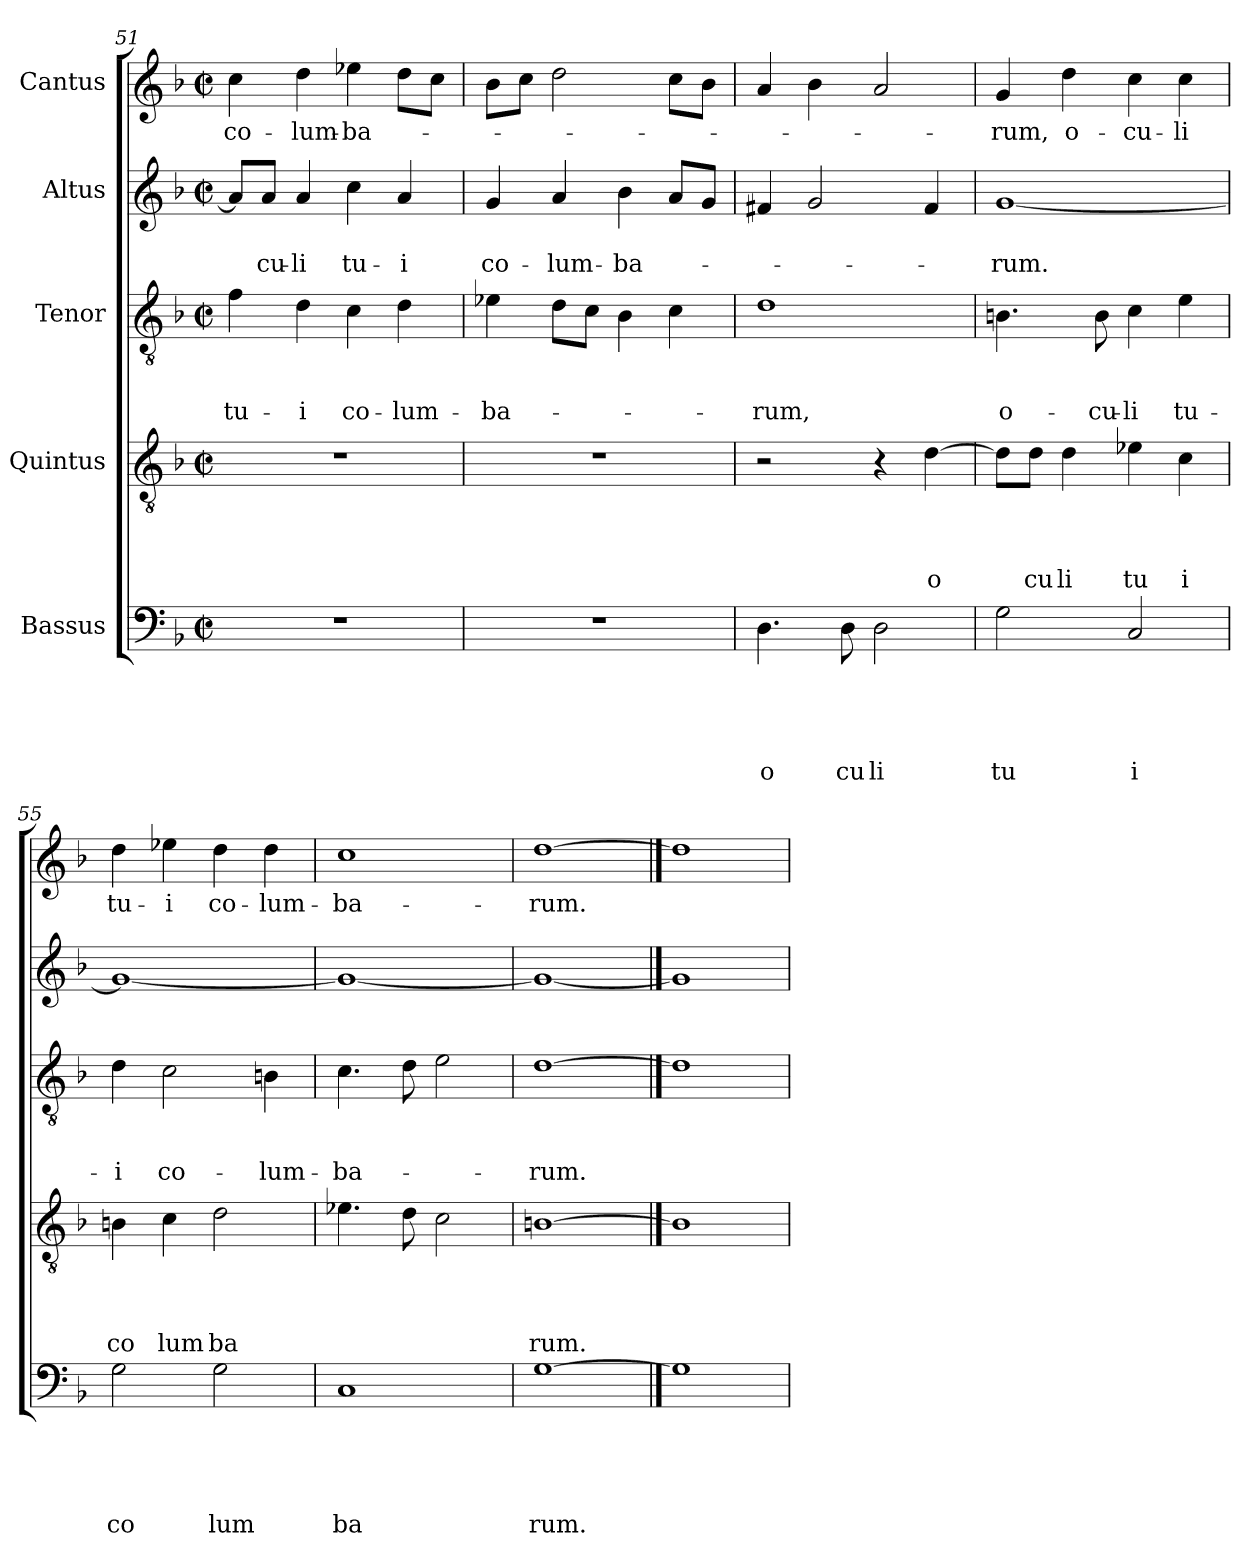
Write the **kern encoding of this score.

**kern	**text	**text	**text	**text	**text	**kern	**text	**text	**text	**text	**kern	**text	**text	**text	**kern	**text	**text	**kern	**text
*part5	*part5	*part5	*part5	*part5	*part5	*part4	*part4	*part4	*part4	*part4	*part3	*part3	*part3	*part3	*part2	*part2	*part2	*part1	*part1
*staff5	*staff5	*staff5	*staff5	*staff5	*staff5	*staff4	*staff4	*staff4	*staff4	*staff4	*staff3	*staff3	*staff3	*staff3	*staff2	*staff2	*staff2	*staff1	*staff1
*I"Bassus	*	*	*	*	*	*I"Quintus	*	*	*	*	*I"Tenor	*	*	*	*I"Altus	*	*	*I"Cantus	*
!!LO:LB:g=z
*clefF4	*	*	*	*	*	*clefGv2	*	*	*	*	*clefGv2	*	*	*	*clefG2	*	*	*clefG2	*
*k[b-]	*	*	*	*	*	*k[b-]	*	*	*	*	*k[b-]	*	*	*	*k[b-]	*	*	*k[b-]	*
*F:	*	*	*	*	*	*F:	*	*	*	*	*F:	*	*	*	*F:	*	*	*F:	*
*M2/2	*	*	*	*	*	*M2/2	*	*	*	*	*M2/2	*	*	*	*M2/2	*	*	*M2/2	*
*met(c|)	*	*	*	*	*	*met(c|)	*	*	*	*	*met(c|)	*	*	*	*met(c|)	*	*	*met(c|)	*
=51	=51	=51	=51	=51	=51	=51	=51	=51	=51	=51	=51	=51	=51	=51	=51	=51	=51	=51	=51
!	!	!	!	!	!	!	!	!	!	!	!	!	!	!LO:LY:b	!	!	!	!	!LO:LY:b
1r	.	.	.	.	.	1r	.	.	.	.	4f\	.	.	tu-	8a/L]	.	.	4cc\	co-
!	!	!	!	!	!	!	!	!	!	!	!	!	!	!	!	!	!LO:LY:b	!	!
.	.	.	.	.	.	.	.	.	.	.	.	.	.	.	8a/J	.	cu-	.	.
!	!	!	!	!	!	!	!	!	!	!	!	!	!	!LO:LY:b	!	!	!LO:LY:b	!	!LO:LY:b
.	.	.	.	.	.	.	.	.	.	.	4d\	.	.	-i	4a/	.	-li	4dd\	-lum-
!	!	!	!	!	!	!	!	!	!	!	!	!	!	!LO:LY:b	!	!	!LO:LY:b	!	!LO:LY:b
.	.	.	.	.	.	.	.	.	.	.	4c\	.	.	co-	4cc\	.	tu-	4ee-X\	-ba-
!	!	!	!	!	!	!	!	!	!	!	!	!	!	!LO:LY:b	!	!	!LO:LY:b	!	!
.	.	.	.	.	.	.	.	.	.	.	4d\	.	.	-lum-	4a/	.	-i	8dd\L	.
.	.	.	.	.	.	.	.	.	.	.	.	.	.	.	.	.	.	8cc\J	.
=52	=52	=52	=52	=52	=52	=52	=52	=52	=52	=52	=52	=52	=52	=52	=52	=52	=52	=52	=52
!	!	!	!	!	!	!	!	!	!	!	!	!	!	!LO:LY:b	!	!	!LO:LY:b	!	!
1r	.	.	.	.	.	1r	.	.	.	.	4e-X\	.	.	-ba-	4g/	.	co-	8b-\L	.
.	.	.	.	.	.	.	.	.	.	.	.	.	.	.	.	.	.	8cc\J	.
!	!	!	!	!	!	!	!	!	!	!	!	!	!	!	!	!	!LO:LY:b	!	!
.	.	.	.	.	.	.	.	.	.	.	8d\L	.	.	.	4a/	.	-lum-	2dd\	.
.	.	.	.	.	.	.	.	.	.	.	8c\J	.	.	.	.	.	.	.	.
!	!	!	!	!	!	!	!	!	!	!	!	!	!	!	!	!	!LO:LY:b	!	!
.	.	.	.	.	.	.	.	.	.	.	4B-\	.	.	.	4b-\	.	-ba-	.	.
.	.	.	.	.	.	.	.	.	.	.	4c\	.	.	.	8a/L	.	.	8cc\L	.
.	.	.	.	.	.	.	.	.	.	.	.	.	.	.	8g/J	.	.	8b-\J	.
=53	=53	=53	=53	=53	=53	=53	=53	=53	=53	=53	=53	=53	=53	=53	=53	=53	=53	=53	=53
!	!	!	!	!	!LO:LY:b	!	!	!	!	!	!	!	!	!LO:LY:b	!	!	!	!	!
4.D\	.	.	.	.	o	2r	.	.	.	.	1d	.	.	-rum,	4f#X/	.	.	4a/	.
.	.	.	.	.	.	.	.	.	.	.	.	.	.	.	2g/	.	.	4b-\	.
!	!	!	!	!	!LO:LY:b	!	!	!	!	!	!	!	!	!	!	!	!	!	!
8D\	.	.	.	.	cu	.	.	.	.	.	.	.	.	.	.	.	.	.	.
!	!	!	!	!	!LO:LY:b	!	!	!	!	!	!	!	!	!	!	!	!	!	!
2D\	.	.	.	.	li	4r	.	.	.	.	.	.	.	.	.	.	.	2a/	.
!	!	!	!	!	!	!	!	!	!	!LO:LY:b	!	!	!	!	!	!	!	!	!
.	.	.	.	.	.	[>4d\	.	.	.	o	.	.	.	.	4f#/	.	.	.	.
=54	=54	=54	=54	=54	=54	=54	=54	=54	=54	=54	=54	=54	=54	=54	=54	=54	=54	=54	=54
!	!	!	!	!	!LO:LY:b	!	!	!	!	!	!	!	!	!LO:LY:b	!	!	!LO:LY:b	!	!LO:LY:b
2G\	.	.	.	.	tu	8d\L]	.	.	.	.	4.Bn\	.	.	o-	[<1g	.	-rum.	4g/	-rum,
!	!	!	!	!	!	!	!	!	!	!LO:LY:b	!	!	!	!	!	!	!	!	!
.	.	.	.	.	.	8d\J	.	.	.	cu	.	.	.	.	.	.	.	.	.
!	!	!	!	!	!	!	!	!	!	!LO:LY:b	!	!	!	!	!	!	!	!	!LO:LY:b
.	.	.	.	.	.	4d\	.	.	.	li	.	.	.	.	.	.	.	4dd\	o-
!	!	!	!	!	!	!	!	!	!	!	!	!	!	!LO:LY:b	!	!	!	!	!
.	.	.	.	.	.	.	.	.	.	.	8B\	.	.	-cu-	.	.	.	.	.
!	!	!	!	!	!LO:LY:b	!	!	!	!	!LO:LY:b	!	!	!	!LO:LY:b	!	!	!	!	!LO:LY:b
2C/	.	.	.	.	i	4e-\	.	.	.	tu	4c\	.	.	-li	.	.	.	4cc\	-cu-
!	!	!	!	!	!	!	!	!	!	!LO:LY:b	!	!	!	!LO:LY:b	!	!	!	!	!LO:LY:b
.	.	.	.	.	.	4c\	.	.	.	i	4e\	.	.	tu-	.	.	.	4cc\	-li
=55	=55	=55	=55	=55	=55	=55	=55	=55	=55	=55	=55	=55	=55	=55	=55	=55	=55	=55	=55
!	!	!	!	!	!LO:LY:b	!	!	!	!	!LO:LY:b	!	!	!	!LO:LY:b	!	!	!	!	!LO:LY:b
2G\	.	.	.	.	co	4B\	.	.	.	co	4d\	.	.	-i	1g_	.	.	4dd\	tu-
!	!	!	!	!	!	!	!	!	!	!LO:LY:b	!	!	!	!LO:LY:b	!	!	!	!	!LO:LY:b
.	.	.	.	.	.	4c\	.	.	.	lum	2c\	.	.	co-	.	.	.	4ee-\	-i
!	!	!	!	!	!LO:LY:b	!	!	!	!	!LO:LY:b	!	!	!	!	!	!	!	!	!LO:LY:b
2G\	.	.	.	.	lum	2d\	.	.	.	ba	.	.	.	.	.	.	.	4dd\	co-
!	!	!	!	!	!	!	!	!	!	!	!	!	!	!LO:LY:b	!	!	!	!	!LO:LY:b
.	.	.	.	.	.	.	.	.	.	.	4Bn\	.	.	-lum-	.	.	.	4dd\	-lum-
=56	=56	=56	=56	=56	=56	=56	=56	=56	=56	=56	=56	=56	=56	=56	=56	=56	=56	=56	=56
!	!	!	!	!	!LO:LY:b	!	!	!	!	!	!	!	!	!LO:LY:b	!	!	!	!	!LO:LY:b
1C	.	.	.	.	ba	4.e-\	.	.	.	.	4.c\	.	.	-ba-	1g_	.	.	1cc	-ba-
.	.	.	.	.	.	8d\	.	.	.	.	8d\	.	.	.	.	.	.	.	.
.	.	.	.	.	.	2c\	.	.	.	.	2e\	.	.	.	.	.	.	.	.
=57	=57	=57	=57	=57	=57	=57	=57	=57	=57	=57	=57	=57	=57	=57	=57	=57	=57	=57	=57
!	!	!	!	!	!LO:LY:b	!	!	!	!	!LO:LY:b	!	!	!	!LO:LY:b	!	!	!	!	!LO:LY:b
[1G	.	.	.	.	rum.	[1Bn	.	.	.	rum.	[1d	.	.	-rum.	1g_	.	.	[1dd	-rum.
==58	==58	==58	==58	==58	==58	==58	==58	==58	==58	==58	==58	==58	==58	==58	==58	==58	==58	==58	==58
1G]	.	.	.	.	.	1B]	.	.	.	.	1d]	.	.	.	1g]	.	.	1dd]	.
=	=	=	=	=	=	=	=	=	=	=	=	=	=	=	=	=	=	=	=
*-	*-	*-	*-	*-	*-	*-	*-	*-	*-	*-	*-	*-	*-	*-	*-	*-	*-	*-	*-
